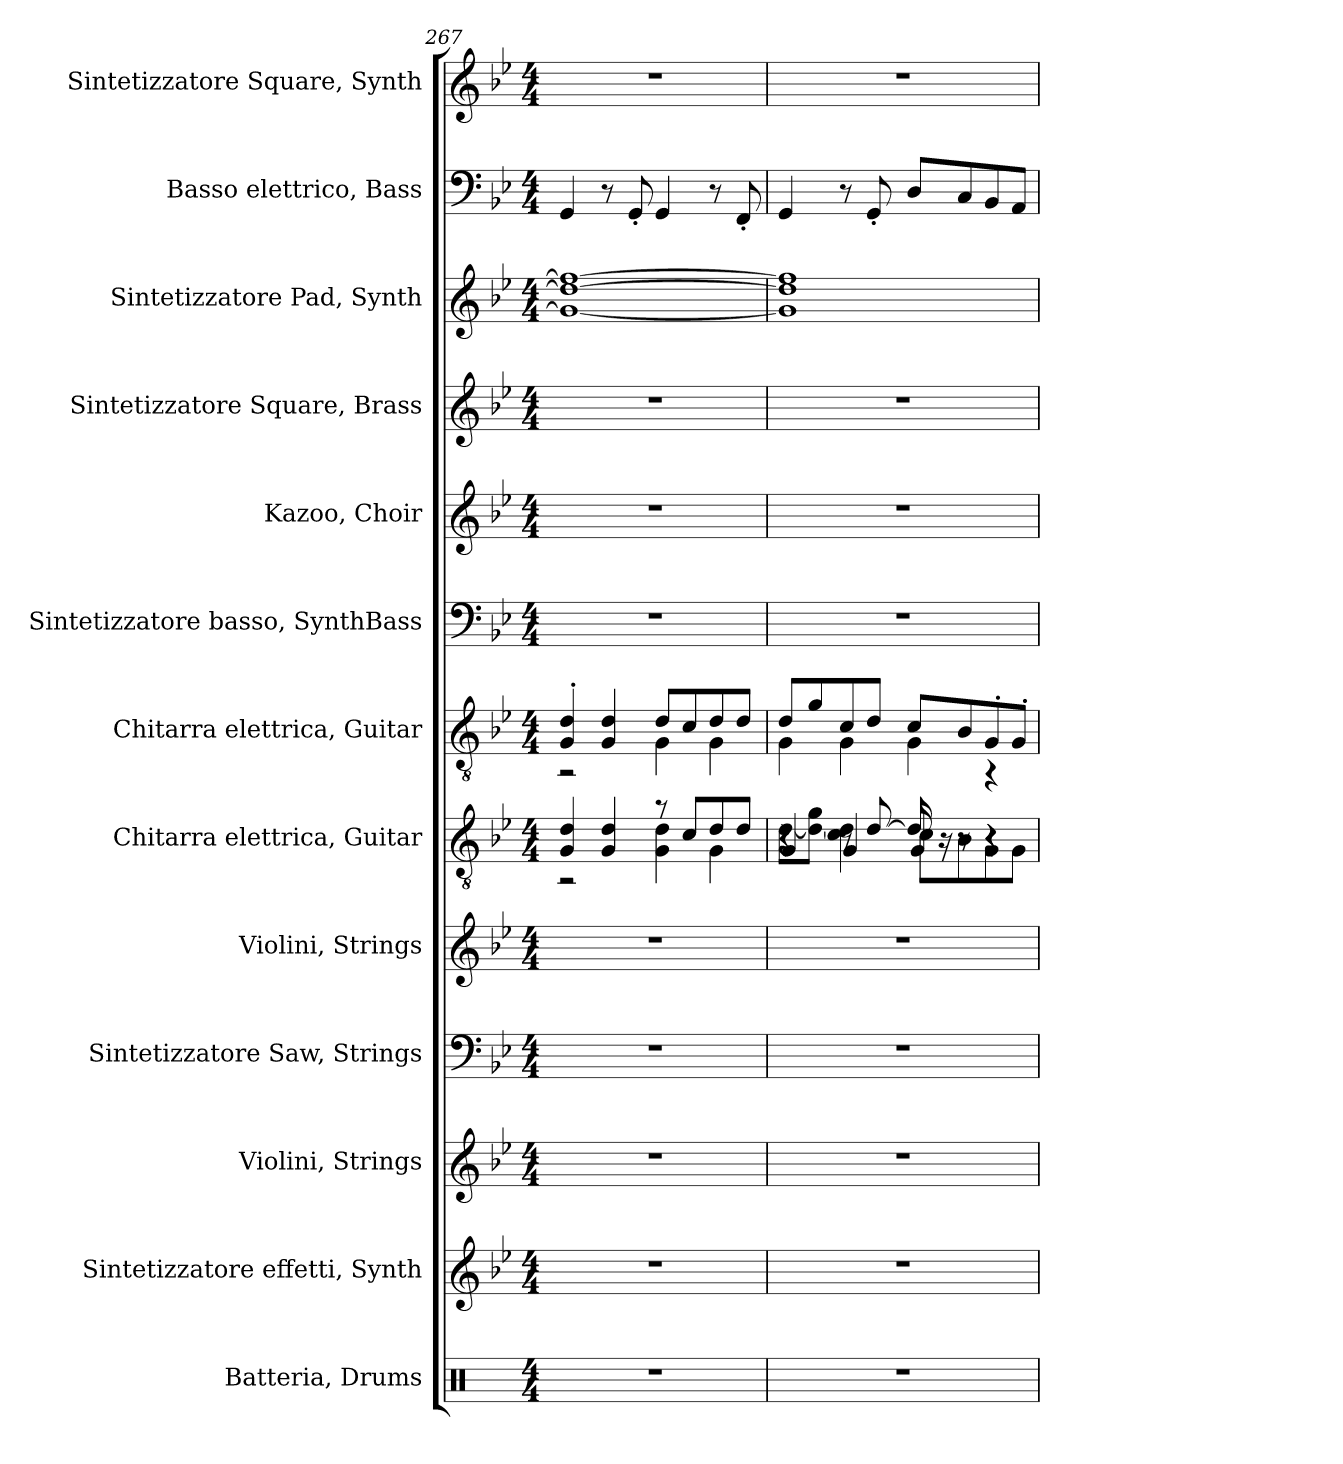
**kern	**kern	**kern	**kern	**kern	**kern	**kern	**kern	**kern	**kern	**kern	**kern	**kern
*part13	*part12	*part11	*part10	*part9	*part8	*part7	*part6	*part5	*part4	*part3	*part2	*part1
*staff13	*staff12	*staff11	*staff10	*staff9	*staff8	*staff7	*staff6	*staff5	*staff4	*staff3	*staff2	*staff1
*I"Batteria, Drums	*I"Sintetizzatore effetti, Synth	*I"Violini, Strings	*I"Sintetizzatore Saw, Strings	*I"Violini, Strings	*I"Chitarra elettrica, Guitar	*I"Chitarra elettrica, Guitar	*I"Sintetizzatore basso, SynthBass	*I"Kazoo, Choir	*I"Sintetizzatore Square, Brass	*I"Sintetizzatore Pad, Synth	*I"Basso elettrico, Bass	*I"Sintetizzatore Square, Synth
*I'Batt.	*I'Sint.	*I'Vl.	*I'Sint.	*I'Vl.	*I'Chit. el.	*I'Chit. el.	*I'Sint.	*I'Kaz.	*I'Sint.	*I'Sint.	*I'B. el.	*I'Sint.
*clefX	*clefG2	*clefG2	*clefF4	*clefG2	*clefGv2	*clefGv2	*clefF4	*clefG2	*clefG2	*clefG2	*clefF4	*clefG2
*	*	*	*	*	*	*	*	*	*	*	*ITrd7c12	*
*k[]	*k[b-e-]	*k[b-e-]	*k[b-e-]	*k[b-e-]	*k[b-e-]	*k[b-e-]	*k[b-e-]	*k[b-e-]	*k[b-e-]	*k[b-e-]	*k[b-e-]	*k[b-e-]
*M4/4	*M4/4	*M4/4	*M4/4	*M4/4	*M4/4	*M4/4	*M4/4	*M4/4	*M4/4	*M4/4	*M4/4	*M4/4
=267	=267	=267	=267	=267	=267	=267	=267	=267	=267	=267	=267	=267
*	*	*	*	*	*^	*^	*	*	*	*	*	*
1r	1r	1r	1r	1r	4G/ 4d/	2r	4G/' 4d/'	2r	1r	1r	1r	1g_ 1dd_ 1ff_	4GGG/	1r
.	.	.	.	.	4G/ 4d/	.	4G/ 4d/	.	.	.	.	.	8r	.
.	.	.	.	.	.	.	.	.	.	.	.	.	8GGG'/	.
.	.	.	.	.	8r	4G\ 4d\	8d/L	4G\	.	.	.	.	4GGG/	.
.	.	.	.	.	8c/L	.	8c/	.	.	.	.	.	.	.
.	.	.	.	.	8d/	4G\	8d/	4G\	.	.	.	.	8r	.
.	.	.	.	.	8d/J	.	8d/J	.	.	.	.	.	8FFF'/	.
=268	=268	=268	=268	=268	=268	=268	=268	=268	=268	=268	=268	=268	=268	=268
*	*	*	*	*	*	*^	*	*	*	*	*	*	*	*
1r	1r	1r	1r	1r	4r	[8d\L	4G/	8d/L	4G\	1r	1r	1r	1g] 1dd] 1ff]	4GGG/	1r
.	.	.	.	.	.	8d\_ 8g\J	.	8g/	.	.	.	.	.	.	.
.	.	.	.	.	8r	4c\ 4d\]	4G/	8c/	4G\	.	.	.	.	8r	.
.	.	.	.	.	[8d/	.	.	8d/J	.	.	.	.	.	8GGG'/	.
.	.	.	.	.	16d/]	8c\L	4G/	8c/L	4G\	.	.	.	.	8DD/L	.
.	.	.	.	.	16r	.	.	.	.	.	.	.	.	.	.
.	.	.	.	.	8r	8B-\	.	8B-/	.	.	.	.	.	8CC/	.
.	.	.	.	.	4r	8G\	4r	8G'/	4r	.	.	.	.	8BBB-/	.
.	.	.	.	.	.	8G\J	.	8G'/J	.	.	.	.	.	8AAA/J	.
*	*	*	*	*	*v	*v	*v	*	*	*	*	*	*	*	*
*	*	*	*	*	*	*v	*v	*	*	*	*	*	*
=	=	=	=	=	=	=	=	=	=	=	=	=
*-	*-	*-	*-	*-	*-	*-	*-	*-	*-	*-	*-	*-
